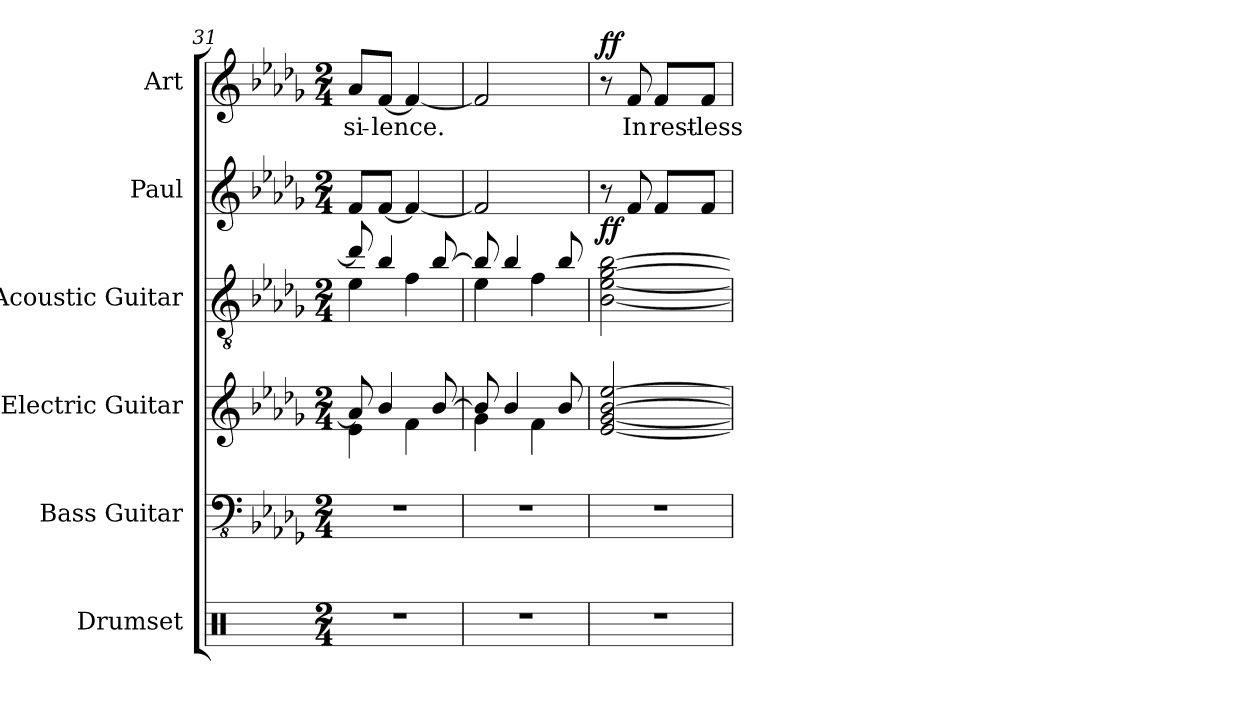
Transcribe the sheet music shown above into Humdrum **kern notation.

**kern	**kern	**kern	**kern	**kern	**dynam	**kern	**text	**dynam
*part6	*part5	*part4	*part3	*part2	*part2	*part1	*part1	*part1
*staff6	*staff5	*staff4	*staff3	*staff2	*staff2	*staff1	*staff1	*staff1
*I"Drumset	*I"Bass Guitar	*I"Electric Guitar	*I"Acoustic Guitar	*I"Paul	*	*I"Art	*	*
*I'Drs.	*I'B. Guit.	*I'El. Guit.	*I'Ac. Guit.	*I'Paul	*	*I'Art	*	*
!!LO:PB:g=z
*clefX	*clefFv4	*clefG2	*clefGv2	*clefG2	*	*clefG2	*	*
*	*	*	*	*ITrd1c2	*	*ITrd1c2	*	*
*k[]	*k[b-e-a-d-g-]	*k[b-e-a-d-g-]	*k[b-e-a-d-g-]	*k[b-e-a-d-g-c-f-]	*	*k[b-e-a-d-g-c-f-]	*	*
*M2/4	*M2/4	*M2/4	*M2/4	*M2/4	*	*M2/4	*	*
=31	=31	=31	=31	=31	=31	=31	=31	=31
*	*	*^	*^	*	*	*	*	*
2r	2r	8a-/]	4e-\	8dd-/]	4e-\	8e-/L	.	8g-/L	si-	.
.	.	4b-/	.	4b-/	.	[8e-/J	.	[8e-/J	-lence.	.
.	.	.	4f\	.	4f\	4e-/_	.	4e-/_	.	.
.	.	[8b-/	.	[8b-/	.	.	.	.	.	.
=32	=32	=32	=32	=32	=32	=32	=32	=32	=32	=32
2r	2r	8b-/]	4g-\	8b-/]	4e-\	2e-/]	.	2e-/]	.	.
.	.	4b-/	.	4b-/	.	.	.	.	.	.
.	.	.	4f\	.	4f\	.	.	.	.	.
.	.	8b-/	.	8b-/	.	.	.	.	.	.
*	*	*v	*v	*	*	*	*	*	*	*
*	*	*	*v	*v	*	*	*	*	*
=33	=33	=33	=33	=33	=33	=33	=33	=33
!	!	!	!	!	!LO:DY:b	!	!	!LO:DY:b
2r	2r	[2e-/ [2g-/ [2b-/ [2ee-/	[2B-\ [2e-\ [2g-\ [2b-\	8r	ff	8r	.	ff
.	.	.	.	8e-/	.	8e-/	In	.
.	.	.	.	8e-/L	.	8e-/L	rest-	.
.	.	.	.	8e-/J	.	8e-/J	-less	.
=	=	=	=	=	=	=	=	=
*-	*-	*-	*-	*-	*-	*-	*-	*-
